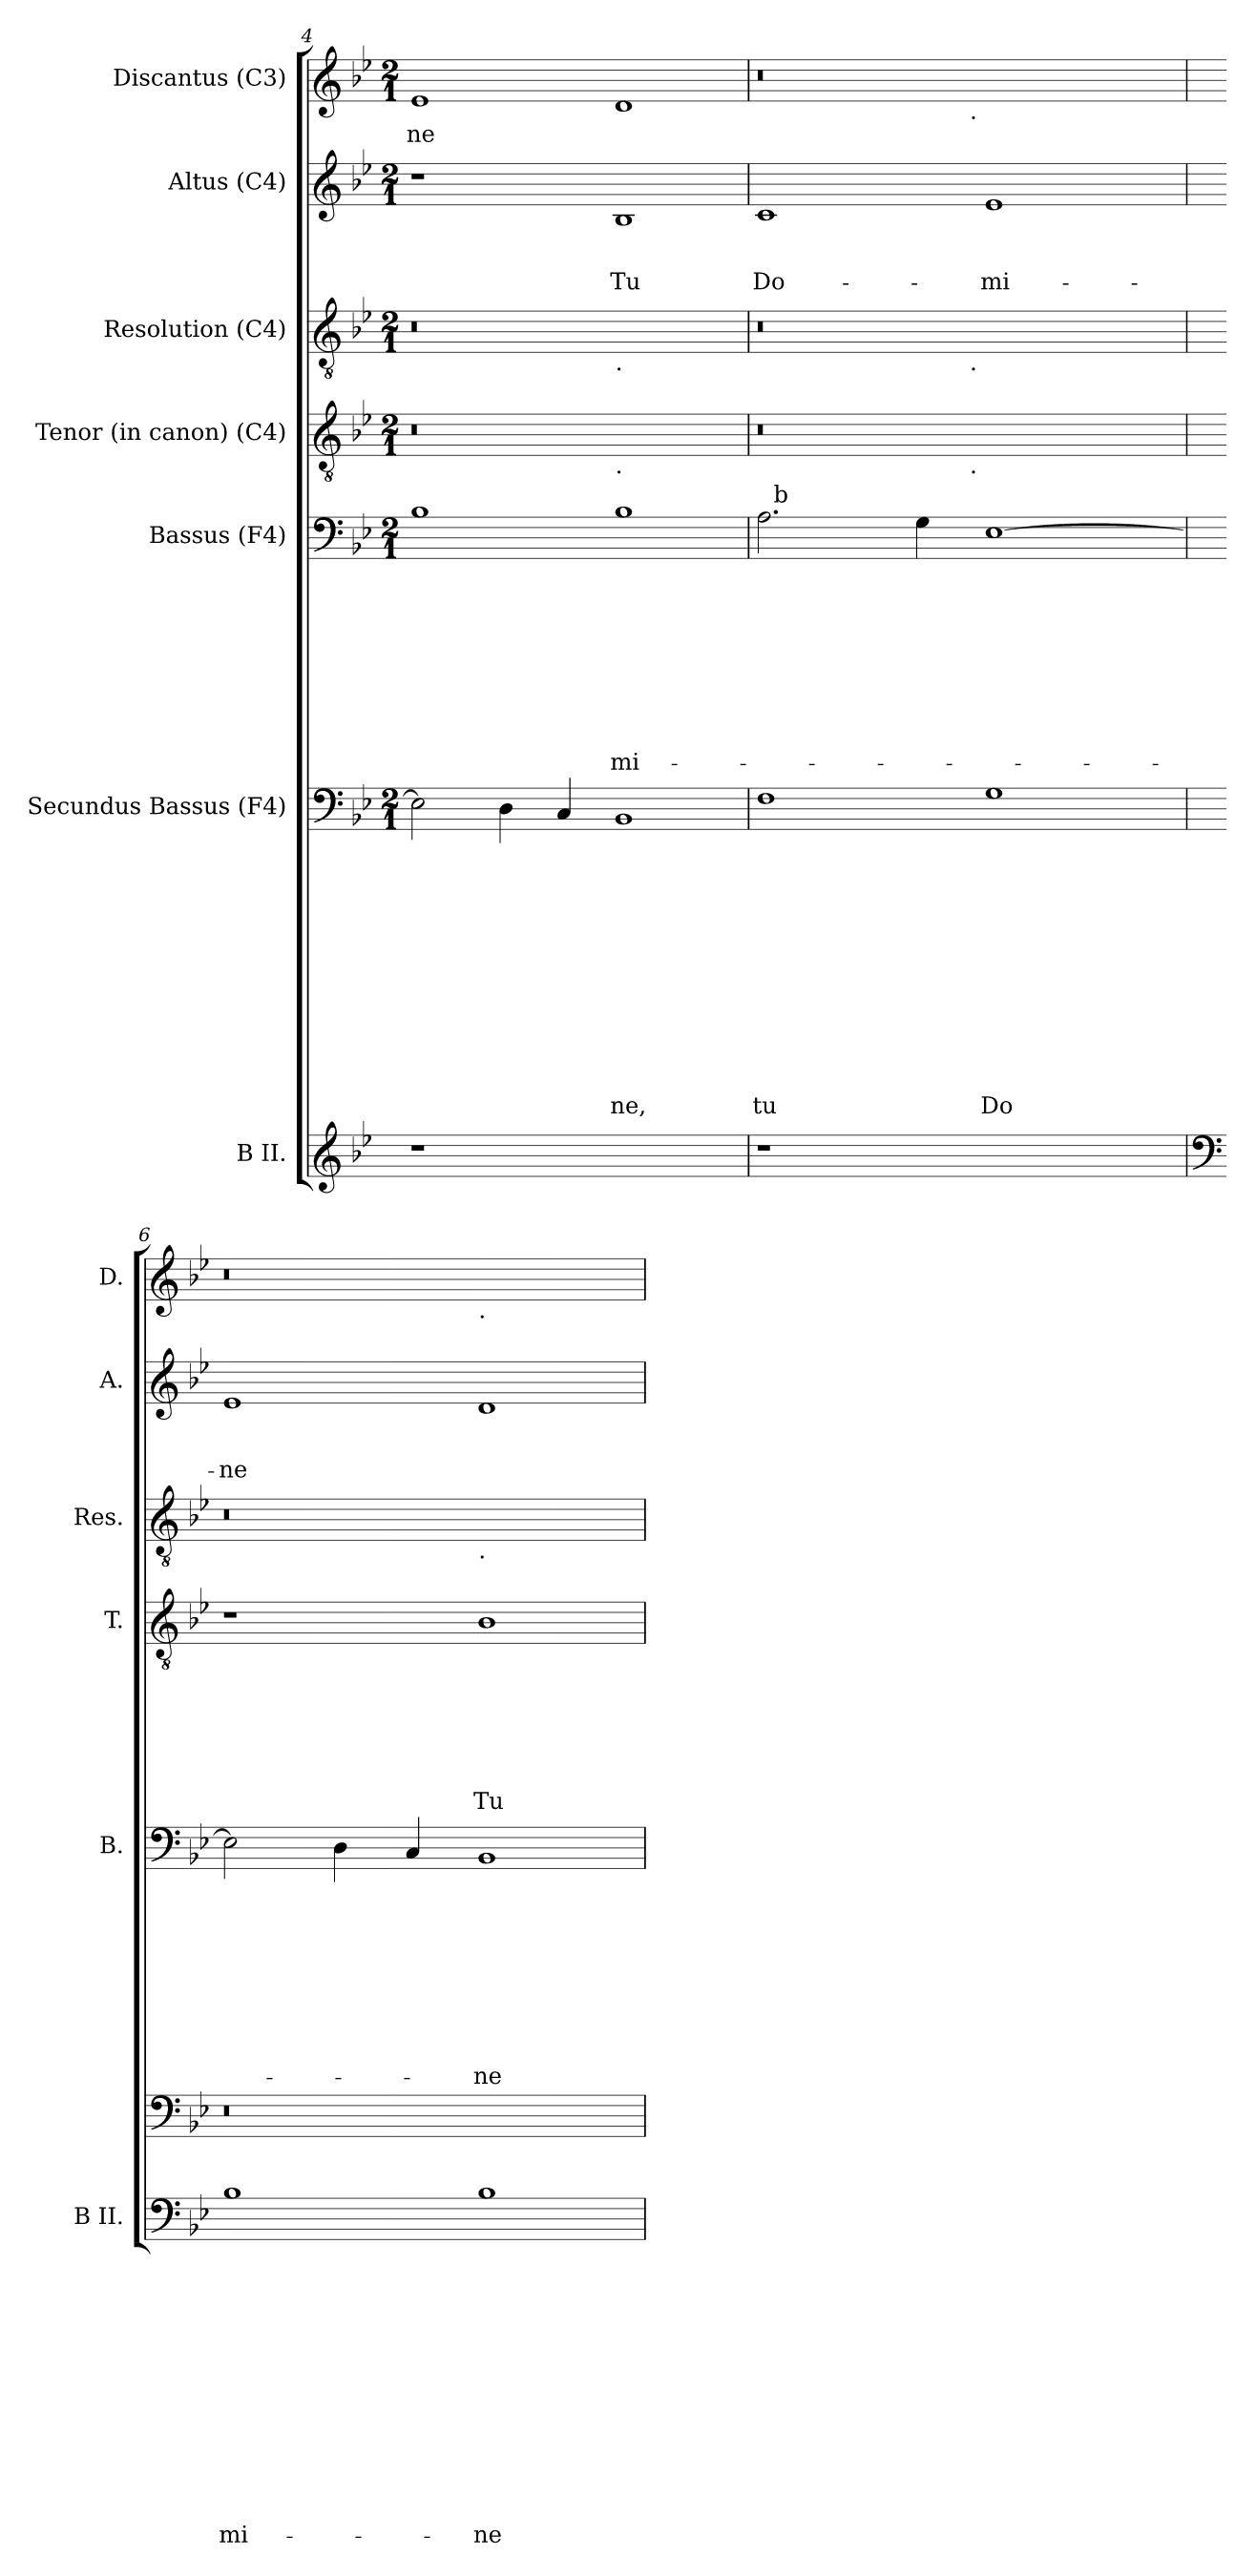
**kern	**text	**text	**text	**text	**text	**text	**text	**text	**text	**text	**text	**text	**text	**kern	**text	**text	**text	**text	**text	**text	**text	**text	**text	**text	**text	**text	**kern	**text	**text	**text	**text	**text	**text	**text	**text	**text	**kern	**text	**text	**text	**text	**text	**text	**text	**kern	**kern	**text	**text	**text	**kern	**text
*part7	*part7	*part7	*part7	*part7	*part7	*part7	*part7	*part7	*part7	*part7	*part7	*part7	*part7	*part6	*part6	*part6	*part6	*part6	*part6	*part6	*part6	*part6	*part6	*part6	*part6	*part6	*part5	*part5	*part5	*part5	*part5	*part5	*part5	*part5	*part5	*part5	*part4	*part4	*part4	*part4	*part4	*part4	*part4	*part4	*part3	*part2	*part2	*part2	*part2	*part1	*part1
*staff7	*staff7	*staff7	*staff7	*staff7	*staff7	*staff7	*staff7	*staff7	*staff7	*staff7	*staff7	*staff7	*staff7	*staff6	*staff6	*staff6	*staff6	*staff6	*staff6	*staff6	*staff6	*staff6	*staff6	*staff6	*staff6	*staff6	*staff5	*staff5	*staff5	*staff5	*staff5	*staff5	*staff5	*staff5	*staff5	*staff5	*staff4	*staff4	*staff4	*staff4	*staff4	*staff4	*staff4	*staff4	*staff3	*staff2	*staff2	*staff2	*staff2	*staff1	*staff1
*I"B II.	*	*	*	*	*	*	*	*	*	*	*	*	*	*I"Secundus Bassus (F4)	*	*	*	*	*	*	*	*	*	*	*	*	*I"Bassus (F4)	*	*	*	*	*	*	*	*	*	*I"Tenor (in canon) (C4)	*	*	*	*	*	*	*	*I"Resolution (C4)	*I"Altus (C4)	*	*	*	*I"Discantus (C3)	*
*I'B II.	*	*	*	*	*	*	*	*	*	*	*	*	*	*	*	*	*	*	*	*	*	*	*	*	*	*	*I'B.	*	*	*	*	*	*	*	*	*	*I'T.	*	*	*	*	*	*	*	*I'Res.	*I'A.	*	*	*	*I'D.	*
*clefG2	*	*	*	*	*	*	*	*	*	*	*	*	*	*clefF4	*	*	*	*	*	*	*	*	*	*	*	*	*clefF4	*	*	*	*	*	*	*	*	*	*clefGv2	*	*	*	*	*	*	*	*clefGv2	*clefG2	*	*	*	*clefG2	*
*k[b-e-]	*	*	*	*	*	*	*	*	*	*	*	*	*	*k[b-e-]	*	*	*	*	*	*	*	*	*	*	*	*	*k[b-e-]	*	*	*	*	*	*	*	*	*	*k[b-e-]	*	*	*	*	*	*	*	*k[b-e-]	*k[b-e-]	*	*	*	*k[b-e-]	*
*B-:	*	*	*	*	*	*	*	*	*	*	*	*	*	*B-:	*	*	*	*	*	*	*	*	*	*	*	*	*B-:	*	*	*	*	*	*	*	*	*	*B-:	*	*	*	*	*	*	*	*B-:	*B-:	*	*	*	*B-:	*
*	*	*	*	*	*	*	*	*	*	*	*	*	*	*M2/1	*	*	*	*	*	*	*	*	*	*	*	*	*M2/1	*	*	*	*	*	*	*	*	*	*M2/1	*	*	*	*	*	*	*	*M2/1	*M2/1	*	*	*	*M2/1	*
=4	=4	=4	=4	=4	=4	=4	=4	=4	=4	=4	=4	=4	=4	=4	=4	=4	=4	=4	=4	=4	=4	=4	=4	=4	=4	=4	=4	=4	=4	=4	=4	=4	=4	=4	=4	=4	=4	=4	=4	=4	=4	=4	=4	=4	=4	=4	=4	=4	=4	=4	=4
!	!	!	!	!	!	!	!	!	!	!	!	!	!	!	!	!	!	!	!	!	!	!	!	!	!	!	!	!	!	!	!	!	!	!	!	!	!	!	!	!	!	!	!	!	!	!	!	!	!	!	!LO:LY:b
*	*	*	*	*	*	*	*	*	*	*	*	*	*	*	*	*	*	*	*	*	*	*	*	*	*	*	*	*	*	*	*	*	*	*	*	*	*^	*	*	*	*	*	*	*	*^	*	*	*	*	*	*
1r	.	.	.	.	.	.	.	.	.	.	.	.	.	2E-\]	.	.	.	.	.	.	.	.	.	.	.	.	1B-	.	.	.	.	.	.	.	.	.	0r	1ryy	.	.	.	.	.	.	.	0r	1ryy	1r	.	.	.	1e-	-ne
.	.	.	.	.	.	.	.	.	.	.	.	.	.	4D\	.	.	.	.	.	.	.	.	.	.	.	.	.	.	.	.	.	.	.	.	.	.	.	.	.	.	.	.	.	.	.	.	.	.	.	.	.	.	.
.	.	.	.	.	.	.	.	.	.	.	.	.	.	4C/	.	.	.	.	.	.	.	.	.	.	.	.	.	.	.	.	.	.	.	.	.	.	.	.	.	.	.	.	.	.	.	.	.	.	.	.	.	.	.
!	!	!	!	!	!	!	!	!	!	!	!	!	!	!	!	!	!	!	!	!	!	!	!	!	!	!	!	!	!	!	!	!	!	!	!	!	!	!	!	!	!	!	!	!	!	!	!LO:TX:b:t=.	!	!	!	!	!	!
!	!	!	!	!	!	!	!	!	!	!	!	!	!	!	!	!	!	!	!	!	!	!	!	!	!	!	!	!	!	!	!	!	!	!	!	!	!	!LO:TX:b:t=.	!	!	!	!	!	!	!	!	!	!	!	!	!	!	!
!	!	!	!	!	!	!	!	!	!	!	!	!	!	!	!	!	!	!	!	!	!	!	!	!	!	!LO:LY:b	!	!	!	!	!	!	!	!	!	!LO:LY:b	!	!	!	!	!	!	!	!	!	!	!	!	!	!	!LO:LY:b	!	!
1ryy	.	.	.	.	.	.	.	.	.	.	.	.	.	1BB-	.	.	.	.	.	.	.	.	.	.	.	-ne,	1B-	.	.	.	.	.	.	.	.	-mi-	.	1ryy	.	.	.	.	.	.	.	.	1ryy	1B-	.	.	Tu	1d	.
=5	=5	=5	=5	=5	=5	=5	=5	=5	=5	=5	=5	=5	=5	=5	=5	=5	=5	=5	=5	=5	=5	=5	=5	=5	=5	=5	=5	=5	=5	=5	=5	=5	=5	=5	=5	=5	=5	=5	=5	=5	=5	=5	=5	=5	=5	=5	=5	=5	=5	=5	=5	=5	=5
!	!	!	!	!	!	!	!	!	!	!	!	!	!	!	!	!	!	!	!	!	!	!	!	!	!	!LO:LY:b	!	!	!	!	!	!	!	!	!	!	!	!	!	!	!	!	!	!	!	!	!	!	!	!	!LO:LY:b	!	!
*	*	*	*	*	*	*	*	*	*	*	*	*	*	*	*	*	*	*	*	*	*	*	*	*	*	*	*^	*	*	*	*	*	*	*	*	*	*	*	*	*	*	*	*	*	*	*	*	*	*	*	*	*^	*
1r	.	.	.	.	.	.	.	.	.	.	.	.	.	1F	.	.	.	.	.	.	.	.	.	.	.	tu	2.A\	32ryy	.	.	.	.	.	.	.	.	.	0r	2ryy	.	.	.	.	.	.	.	0r	2ryy	1c	.	.	Do-	0r	2ryy	.
!	!	!	!	!	!	!	!	!	!	!	!	!	!	!	!	!	!	!	!	!	!	!	!	!	!	!	!	!LO:TX:a:t=b	!	!	!	!	!	!	!	!	!	!	!	!	!	!	!	!	!	!	!	!	!	!	!	!	!	!	!
.	.	.	.	.	.	.	.	.	.	.	.	.	.	.	.	.	.	.	.	.	.	.	.	.	.	.	.	1ryy	.	.	.	.	.	.	.	.	.	.	.	.	.	.	.	.	.	.	.	.	.	.	.	.	.	.	.
.	.	.	.	.	.	.	.	.	.	.	.	.	.	.	.	.	.	.	.	.	.	.	.	.	.	.	.	.	.	.	.	.	.	.	.	.	.	.	4...ryy	.	.	.	.	.	.	.	.	4...ryy	.	.	.	.	.	4...ryy	.
.	.	.	.	.	.	.	.	.	.	.	.	.	.	.	.	.	.	.	.	.	.	.	.	.	.	.	4G\	.	.	.	.	.	.	.	.	.	.	.	.	.	.	.	.	.	.	.	.	.	.	.	.	.	.	.	.
!	!	!	!	!	!	!	!	!	!	!	!	!	!	!	!	!	!	!	!	!	!	!	!	!	!	!	!	!	!	!	!	!	!	!	!	!	!	!	!	!	!	!	!	!	!	!	!	!	!	!	!	!	!	!LO:TX:b:t=.	!
!	!	!	!	!	!	!	!	!	!	!	!	!	!	!	!	!	!	!	!	!	!	!	!	!	!	!	!	!	!	!	!	!	!	!	!	!	!	!	!	!	!	!	!	!	!	!	!	!LO:TX:b:t=.	!	!	!	!	!	!	!
!	!	!	!	!	!	!	!	!	!	!	!	!	!	!	!	!	!	!	!	!	!	!	!	!	!	!	!	!	!	!	!	!	!	!	!	!	!	!	!LO:TX:b:t=.	!	!	!	!	!	!	!	!	!	!	!	!	!	!	!	!
.	.	.	.	.	.	.	.	.	.	.	.	.	.	.	.	.	.	.	.	.	.	.	.	.	.	.	.	.	.	.	.	.	.	.	.	.	.	.	1ryy	.	.	.	.	.	.	.	.	1ryy	.	.	.	.	.	1ryy	.
!	!	!	!	!	!	!	!	!	!	!	!	!	!	!	!	!	!	!	!	!	!	!	!	!	!	!LO:LY:b	!	!	!	!	!	!	!	!	!	!	!	!	!	!	!	!	!	!	!	!	!	!	!	!	!	!LO:LY:b	!	!	!
1ryy	.	.	.	.	.	.	.	.	.	.	.	.	.	1G	.	.	.	.	.	.	.	.	.	.	.	Do-	[<1E-	.	.	.	.	.	.	.	.	.	.	.	.	.	.	.	.	.	.	.	.	.	1e-	.	.	-mi-	.	.	.
.	.	.	.	.	.	.	.	.	.	.	.	.	.	.	.	.	.	.	.	.	.	.	.	.	.	.	.	2ryy	.	.	.	.	.	.	.	.	.	.	.	.	.	.	.	.	.	.	.	.	.	.	.	.	.	.	.
.	.	.	.	.	.	.	.	.	.	.	.	.	.	.	.	.	.	.	.	.	.	.	.	.	.	.	.	4...ryy	.	.	.	.	.	.	.	.	.	.	.	.	.	.	.	.	.	.	.	.	.	.	.	.	.	.	.
.	.	.	.	.	.	.	.	.	.	.	.	.	.	.	.	.	.	.	.	.	.	.	.	.	.	.	.	.	.	.	.	.	.	.	.	.	.	.	32ryy	.	.	.	.	.	.	.	.	32ryy	.	.	.	.	.	32ryy	.
*	*	*	*	*	*	*	*	*	*	*	*	*	*	*	*	*	*	*	*	*	*	*	*	*	*	*	*v	*v	*	*	*	*	*	*	*	*	*	*	*	*	*	*	*	*	*	*	*	*	*	*	*	*	*	*	*
*	*	*	*	*	*	*	*	*	*	*	*	*	*	*	*	*	*	*	*	*	*	*	*	*	*	*	*	*	*	*	*	*	*	*	*	*	*v	*v	*	*	*	*	*	*	*	*	*	*	*	*	*	*	*	*
!!LO:LB:g=z	!!
=6	=6	=6	=6	=6	=6	=6	=6	=6	=6	=6	=6	=6	=6	=6	=6	=6	=6	=6	=6	=6	=6	=6	=6	=6	=6	=6	=6	=6	=6	=6	=6	=6	=6	=6	=6	=6	=6	=6	=6	=6	=6	=6	=6	=6	=6	=6	=6	=6	=6	=6	=6	=6	=6
*clefF4	*	*	*	*	*	*	*	*	*	*	*	*	*	*	*	*	*	*	*	*	*	*	*	*	*	*	*	*	*	*	*	*	*	*	*	*	*	*	*	*	*	*	*	*	*	*	*	*	*	*	*	*	*
*	*	*	*	*	*	*	*	*	*	*	*	*	*	*	*	*	*	*	*	*	*	*	*	*	*	*	*^	*	*	*	*	*	*	*	*	*	*^	*	*	*	*	*	*	*	*	*	*	*	*	*	*	*	*
!	!	!	!	!	!	!	!	!	!	!	!	!	!LO:LY:b	!	!	!	!	!	!	!	!	!	!	!	!	!	!	!	!	!	!	!	!	!	!	!	!	!	!	!	!	!	!	!	!	!	!	!	!	!	!	!LO:LY:b	!	!	!
*	*	*	*	*	*	*	*	*	*	*	*	*	*	*	*	*	*	*	*	*	*	*	*	*	*	*	*v	*v	*	*	*	*	*	*	*	*	*	*	*	*	*	*	*	*	*	*	*	*	*	*	*	*	*	*	*
*	*	*	*	*	*	*	*	*	*	*	*	*	*	*	*	*	*	*	*	*	*	*	*	*	*	*	*	*	*	*	*	*	*	*	*	*	*v	*v	*	*	*	*	*	*	*	*	*	*	*	*	*	*	*	*
1B-	.	.	.	.	.	.	.	.	.	.	.	.	mi-	0r	.	.	.	.	.	.	.	.	.	.	.	.	2E-\]	.	.	.	.	.	.	.	.	.	1r	.	.	.	.	.	.	.	0r	1ryy	1e-	.	.	-ne	0r	1ryy	.
.	.	.	.	.	.	.	.	.	.	.	.	.	.	.	.	.	.	.	.	.	.	.	.	.	.	.	4D\	.	.	.	.	.	.	.	.	.	.	.	.	.	.	.	.	.	.	.	.	.	.	.	.	.	.
.	.	.	.	.	.	.	.	.	.	.	.	.	.	.	.	.	.	.	.	.	.	.	.	.	.	.	4C/	.	.	.	.	.	.	.	.	.	.	.	.	.	.	.	.	.	.	.	.	.	.	.	.	.	.
!	!	!	!	!	!	!	!	!	!	!	!	!	!	!	!	!	!	!	!	!	!	!	!	!	!	!	!	!	!	!	!	!	!	!	!	!	!	!	!	!	!	!	!	!	!	!	!	!	!	!	!	!LO:TX:b:t=.	!
!	!	!	!	!	!	!	!	!	!	!	!	!	!	!	!	!	!	!	!	!	!	!	!	!	!	!	!	!	!	!	!	!	!	!	!	!	!	!	!	!	!	!	!	!	!	!LO:TX:b:t=.	!	!	!	!	!	!	!
!	!	!	!	!	!	!	!	!	!	!	!	!	!LO:LY:b	!	!	!	!	!	!	!	!	!	!	!	!	!	!	!	!	!	!	!	!	!	!	!LO:LY:b	!	!	!	!	!	!	!	!LO:LY:b	!	!	!	!	!	!	!	!	!
1B-	.	.	.	.	.	.	.	.	.	.	.	.	-ne	.	.	.	.	.	.	.	.	.	.	.	.	.	1BB-	.	.	.	.	.	.	.	.	-ne	1B-	.	.	.	.	.	.	Tu	.	1ryy	1d	.	.	.	.	1ryy	.
*	*	*	*	*	*	*	*	*	*	*	*	*	*	*	*	*	*	*	*	*	*	*	*	*	*	*	*	*	*	*	*	*	*	*	*	*	*	*	*	*	*	*	*	*	*v	*v	*	*	*	*	*v	*v	*
=	=	=	=	=	=	=	=	=	=	=	=	=	=	=	=	=	=	=	=	=	=	=	=	=	=	=	=	=	=	=	=	=	=	=	=	=	=	=	=	=	=	=	=	=	=	=	=	=	=	=	=
*-	*-	*-	*-	*-	*-	*-	*-	*-	*-	*-	*-	*-	*-	*-	*-	*-	*-	*-	*-	*-	*-	*-	*-	*-	*-	*-	*-	*-	*-	*-	*-	*-	*-	*-	*-	*-	*-	*-	*-	*-	*-	*-	*-	*-	*-	*-	*-	*-	*-	*-	*-
